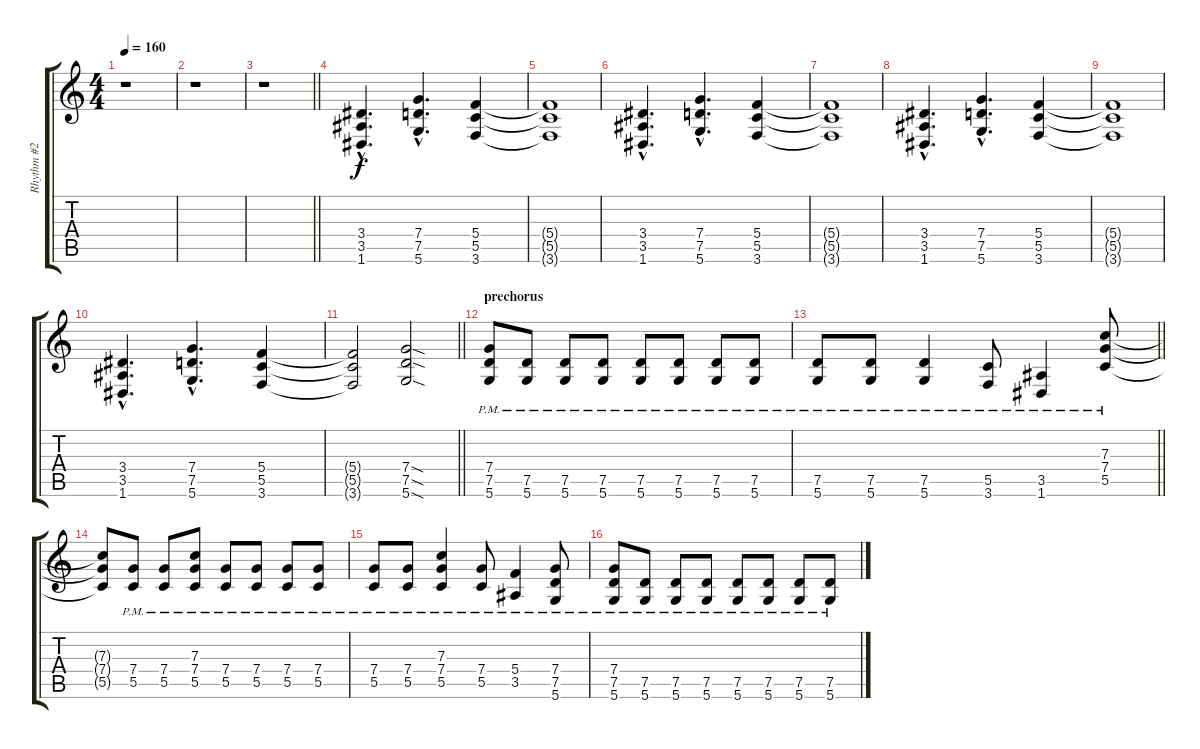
\track ("Rhythm #2" "Rhythm #2") {instrument distortionguitar}
\staff {score tabs}
\tuning (D4 A3 F3 C3 G2 D2) {hide}
\ts (4 4)
\tempo 160
\clef g2
\ks aminor
r.1{dy f} |
r.1 |
\barLineRight lightlight
r.1 |
\section ("" "")
(3.4{hac} 3.5{hac} 1.6{hac}).4{d} (7.4{hac} 7.5{hac} 5.6{hac}).4{d} (5.4 5.5 3.6).4 |
(5.4{t} 5.5{t} 3.6{t}).1 |
(3.4{hac} 3.5{hac} 1.6{hac}).4{d} (7.4{hac} 7.5{hac} 5.6{hac}).4{d} (5.4 5.5 3.6).4 |
(5.4{t} 5.5{t} 3.6{t}).1 |
(3.4{hac} 3.5{hac} 1.6{hac}).4{d} (7.4{hac} 7.5{hac} 5.6{hac}).4{d} (5.4 5.5 3.6).4 |
(5.4{t} 5.5{t} 3.6{t}).1 |
(3.4{hac} 3.5{hac} 1.6{hac}).4{d} (7.4{hac} 7.5{hac} 5.6{hac}).4{d} (5.4 5.5 3.6).4 |
\barLineRight lightlight
(5.4{t} 5.5{t} 3.6{t}).2 (7.4{sod} 7.5{sod} 5.6{sod}).2 |
\section ("" "prechorus")
(7.4{pm} 7.5{pm} 5.6{pm}).8 (7.5{pm} 5.6{pm}).8 (7.5{pm} 5.6{pm}).8 (7.5{pm} 5.6{pm}).8 (7.5{pm} 5.6{pm}).8 (7.5{pm} 5.6{pm}).8 (7.5{pm} 5.6{pm}).8 (7.5{pm} 5.6{pm}).8 |
\barLineRight lightlight
(7.5{pm} 5.6{pm}).8 (7.5{pm} 5.6{pm}).8 (7.5{pm} 5.6{pm}).4 (5.5{pm} 3.6{pm}).8 (3.5{pm} 1.6{pm}).4 (7.3{pm} 7.4{pm} 5.5{pm}).8 |
(7.3{t} 7.4{t} 5.5{t}).8 (7.4{pm} 5.5{pm}).8 (7.4{pm} 5.5{pm}).8 (7.3{pm} 7.4{pm} 5.5{pm}).8 (7.4{pm} 5.5{pm}).8 (7.4{pm} 5.5{pm}).8 (7.4{pm} 5.5{pm}).8 (7.4{pm} 5.5{pm}).8 |
(7.4{pm} 5.5{pm}).8 (7.4{pm} 5.5{pm}).8 (7.3{pm} 7.4{pm} 5.5{pm}).4 (7.4{pm} 5.5{pm}).8 (5.4{pm} 3.5{pm}).4 (7.4{pm} 7.5{pm} 5.6{pm}).8 |
(7.4{pm} 7.5{pm} 5.6{pm}).8 (7.5{pm} 5.6{pm}).8 (7.5{pm} 5.6{pm}).8 (7.5{pm} 5.6{pm}).8 (7.5{pm} 5.6{pm}).8 (7.5{pm} 5.6{pm}).8 (7.5{pm} 5.6{pm}).8 (7.5{pm} 5.6{pm}).8
